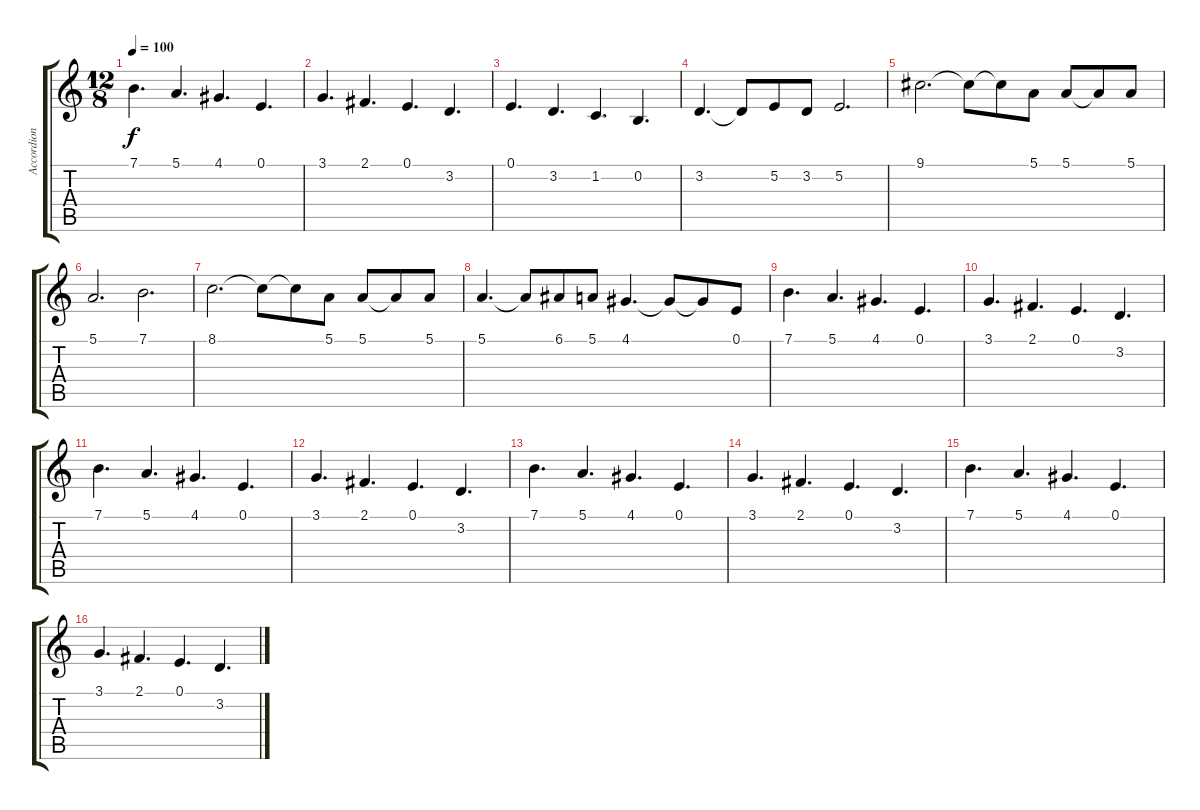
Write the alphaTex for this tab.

\track ("Accordion" "Accordion") {instrument accordion}
\staff {score tabs}
\tuning (E4 B3 G3 D3 A2 E2) {hide}
\ts (12 8)
\tempo 100
\clef g2
\ks c
7.1.4{d dy f volume 10} 5.1.4{d} 4.1.4{d} 0.1.4{d} |
3.1.4{d} 2.1.4{d} 0.1.4{d} 3.2.4{d} |
0.1.4{d} 3.2.4{d} 1.2.4{d} 0.2.4{d} |
3.2.4{d} 3.2{t}.8 5.2.8 3.2.8 5.2.2{d} |
9.1.2{d volume 13} 9.1{t}.8 9.1{t}.8 5.1.8 5.1.8 5.1{t}.8 5.1.8 |
5.1.2{d} 7.1.2{d} |
8.1.2{d} 8.1{t}.8 8.1{t}.8 5.1.8 5.1.8 5.1{t}.8 5.1.8 |
5.1.4{d} 5.1{t}.8 6.1.8 5.1.8 4.1.4{d} 4.1{t}.8 4.1{t}.8 0.1.8 |
7.1.4{d} 5.1.4{d} 4.1.4{d} 0.1.4{d} |
3.1.4{d} 2.1.4{d} 0.1.4{d} 3.2.4{d} |
7.1.4{d} 5.1.4{d} 4.1.4{d} 0.1.4{d} |
3.1.4{d} 2.1.4{d} 0.1.4{d} 3.2.4{d} |
7.1.4{d} 5.1.4{d} 4.1.4{d} 0.1.4{d} |
3.1.4{d} 2.1.4{d} 0.1.4{d} 3.2.4{d} |
7.1.4{d} 5.1.4{d} 4.1.4{d} 0.1.4{d} |
3.1.4{d} 2.1.4{d} 0.1.4{d} 3.2.4{d}
